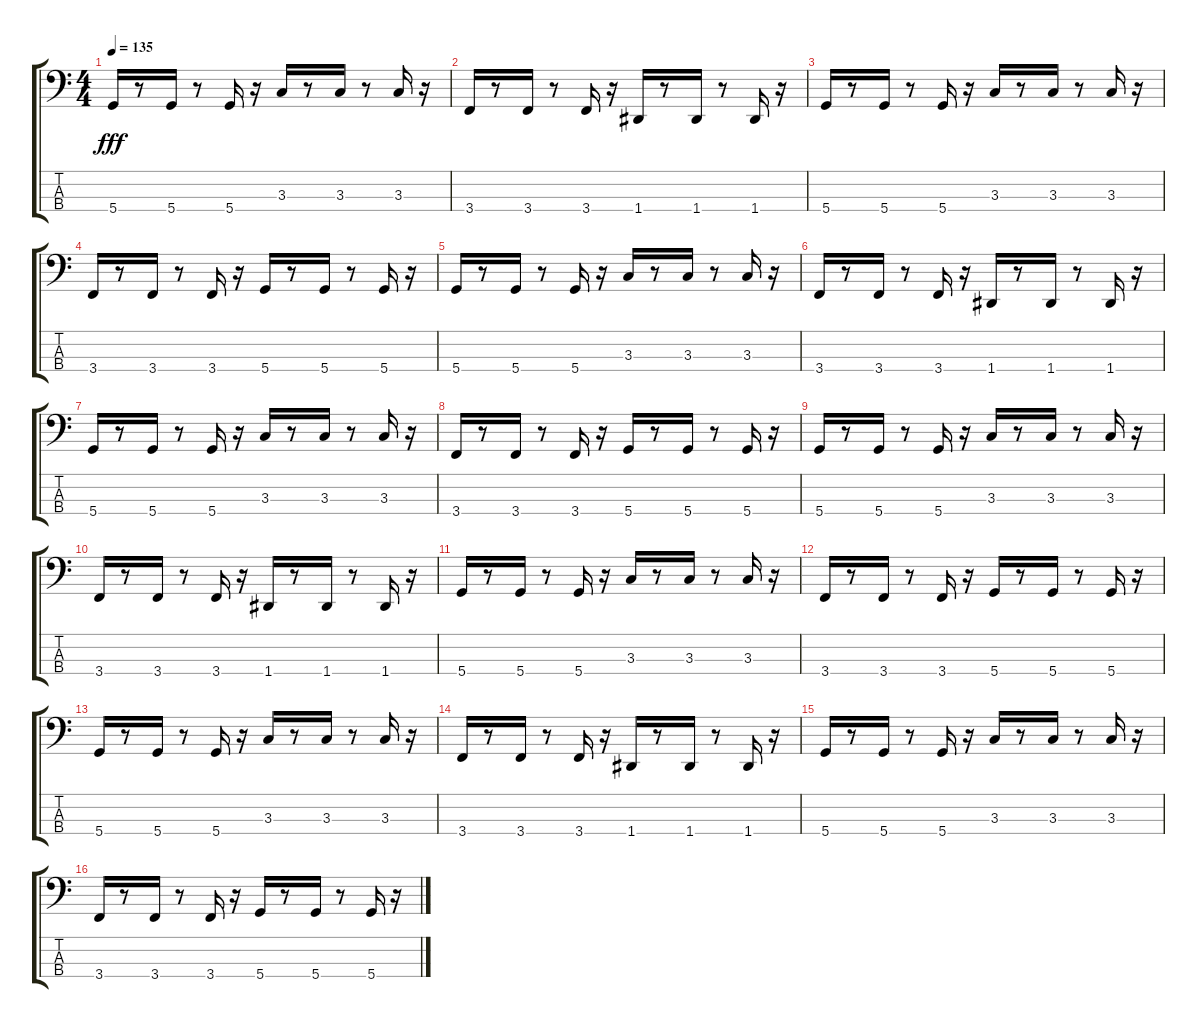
\track "" {instrument electricbasspick}
\staff {score tabs}
\tuning (G2 D2 A1 D1) {hide}
\ts (4 4)
\tempo 135
\clef f4
\ks c
5.4.16{dy fff} r.8 5.4.16 r.8 5.4.16 r.16 3.3.16 r.8 3.3.16 r.8 3.3.16 r.16 |
3.4.16 r.8 3.4.16 r.8 3.4.16 r.16 1.4.16 r.8 1.4.16 r.8 1.4.16 r.16 |
5.4.16 r.8 5.4.16 r.8 5.4.16 r.16 3.3.16 r.8 3.3.16 r.8 3.3.16 r.16 |
3.4.16 r.8 3.4.16 r.8 3.4.16 r.16 5.4.16 r.8 5.4.16 r.8 5.4.16 r.16 |
5.4.16 r.8 5.4.16 r.8 5.4.16 r.16 3.3.16 r.8 3.3.16 r.8 3.3.16 r.16 |
3.4.16 r.8 3.4.16 r.8 3.4.16 r.16 1.4.16 r.8 1.4.16 r.8 1.4.16 r.16 |
5.4.16 r.8 5.4.16 r.8 5.4.16 r.16 3.3.16 r.8 3.3.16 r.8 3.3.16 r.16 |
3.4.16 r.8 3.4.16 r.8 3.4.16 r.16 5.4.16 r.8 5.4.16 r.8 5.4.16 r.16 |
5.4.16 r.8 5.4.16 r.8 5.4.16 r.16 3.3.16 r.8 3.3.16 r.8 3.3.16 r.16 |
3.4.16 r.8 3.4.16 r.8 3.4.16 r.16 1.4.16 r.8 1.4.16 r.8 1.4.16 r.16 |
5.4.16 r.8 5.4.16 r.8 5.4.16 r.16 3.3.16 r.8 3.3.16 r.8 3.3.16 r.16 |
3.4.16 r.8 3.4.16 r.8 3.4.16 r.16 5.4.16 r.8 5.4.16 r.8 5.4.16 r.16 |
5.4.16 r.8 5.4.16 r.8 5.4.16 r.16 3.3.16 r.8 3.3.16 r.8 3.3.16 r.16 |
3.4.16 r.8 3.4.16 r.8 3.4.16 r.16 1.4.16 r.8 1.4.16 r.8 1.4.16 r.16 |
5.4.16 r.8 5.4.16 r.8 5.4.16 r.16 3.3.16 r.8 3.3.16 r.8 3.3.16 r.16 |
3.4.16 r.8 3.4.16 r.8 3.4.16 r.16 5.4.16 r.8 5.4.16 r.8 5.4.16 r.16
